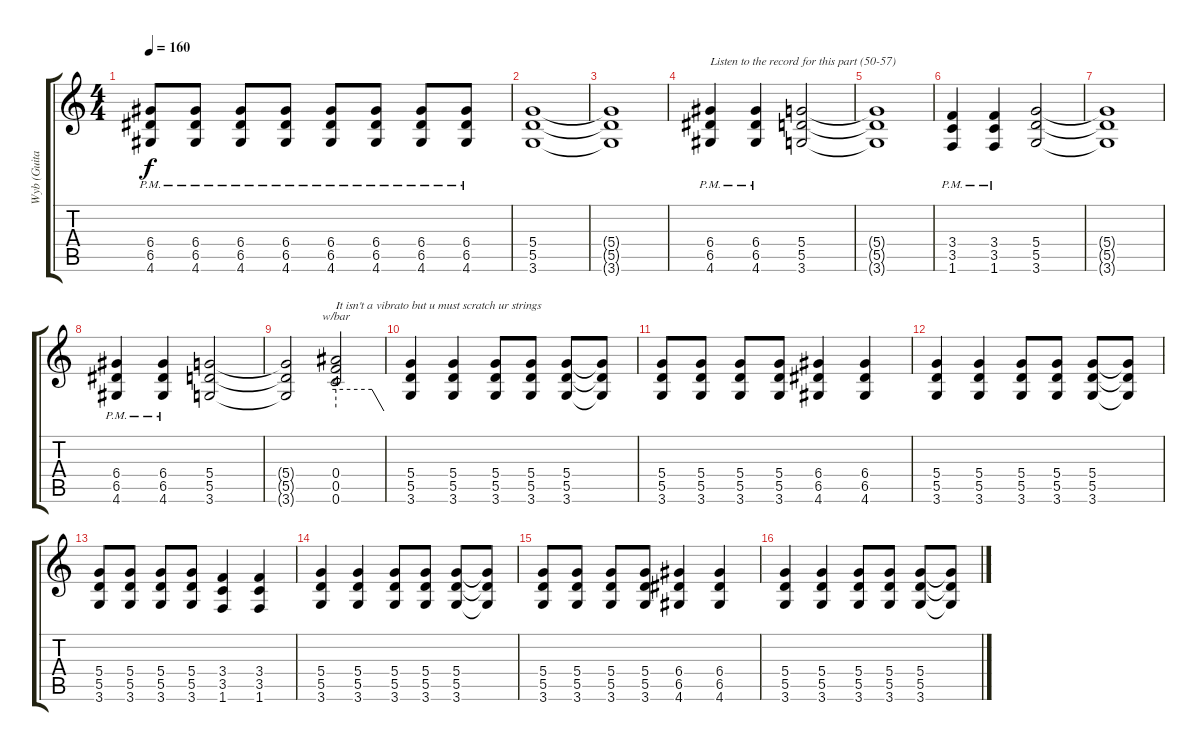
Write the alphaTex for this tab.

\track ("Wyb (Guitar)" "Wyb (Guita") {instrument distortionguitar}
\staff {score tabs}
\tuning (E4 B3 G3 D3 A2 E2) {hide}
\ts (4 4)
\tempo 160
\clef g2
\ks c
(6.4 6.5 4.6{pm}).8{dy f} (6.4 6.5 4.6{pm}).8 (6.4 6.5 4.6{pm}).8 (6.4 6.5 4.6{pm}).8 (6.4 6.5 4.6{pm}).8 (6.4 6.5 4.6{pm}).8 (6.4 6.5 4.6{pm}).8 (6.4 6.5 4.6{pm}).8 |
(5.4 5.5 3.6).1 |
(5.4{t} 5.5{t} 3.6{t}).1 |
(6.4 6.5{pm} 4.6).4{txt "Listen to the record for this part (50-57)"} (6.4 6.5{pm} 4.6).4 (5.4 5.5 3.6).2 |
(5.4{t} 5.5{t} 3.6{t}).1 |
(3.4 3.5{pm} 1.6).4 (3.4 3.5{pm} 1.6).4 (5.4 5.5 3.6).2 |
(5.4{t} 5.5{t} 3.6{t}).1 |
(6.4 6.5{pm} 4.6).4 (6.4 6.5{pm} 4.6).4 (5.4 5.5 3.6).2 |
(5.4{t} 5.5{t} 3.6{t}).2 (0.4 0.5 0.6).2{tbe (custom default 0 16 45 16 60 0) txt "It isn't a vibrato but u must scratch ur strings"} |
(5.4 5.5 3.6).4 (5.4 5.5 3.6).4 (5.4 5.5 3.6).8 (5.4 5.5 3.6).8 (5.4 5.5 3.6).8 (5.4{t} 5.5{t} 3.6{t}).8 |
(5.4 5.5 3.6).8 (5.4 5.5 3.6).8 (5.4 5.5 3.6).8 (5.4 5.5 3.6).8 (6.4 6.5 4.6).4 (6.4 6.5 4.6).4 |
(5.4 5.5 3.6).4 (5.4 5.5 3.6).4 (5.4 5.5 3.6).8 (5.4 5.5 3.6).8 (5.4 5.5 3.6).8 (5.4{t} 5.5{t} 3.6{t}).8 |
(5.4 5.5 3.6).8 (5.4 5.5 3.6).8 (5.4 5.5 3.6).8 (5.4 5.5 3.6).8 (3.4 3.5 1.6).4 (3.4 3.5 1.6).4 |
(5.4 5.5 3.6).4 (5.4 5.5 3.6).4 (5.4 5.5 3.6).8 (5.4 5.5 3.6).8 (5.4 5.5 3.6).8 (5.4{t} 5.5{t} 3.6{t}).8 |
(5.4 5.5 3.6).8 (5.4 5.5 3.6).8 (5.4 5.5 3.6).8 (5.4 5.5 3.6).8 (6.4 6.5 4.6).4 (6.4 6.5 4.6).4 |
(5.4 5.5 3.6).4 (5.4 5.5 3.6).4 (5.4 5.5 3.6).8 (5.4 5.5 3.6).8 (5.4 5.5 3.6).8 (5.4{t} 5.5{t} 3.6{t}).8
